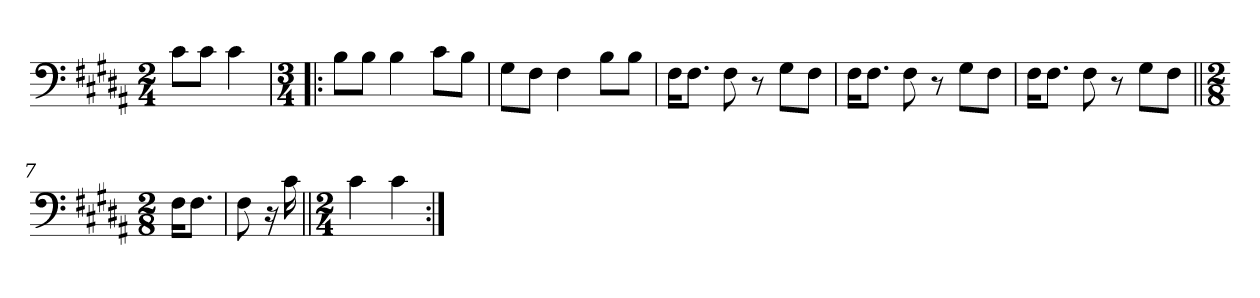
**kern
*part1
*staff1
*clefF4
*k[f#c#g#d#a#]
*M2/4
=1
8c#\L
8c#\J
4c#\
=2!|:
*M3/4
8B\L
8B\J
4B\
8c#\L
8B\J
=3
8G#\L
8F#\J
4F#\
8B\L
8B\J
=4
16F#\KL
8.F#\J
8F#\
8r
8G#\L
8F#\J
=5
16F#\KL
8.F#\J
8F#\
8r
8G#\L
8F#\J
=6
16F#\KL
8.F#\J
8F#\
8r
8G#\L
8F#\J
=7||
*M2/8
16F#\KL
8.F#\J
=8
8F#\
16r
16c#\
=9||
*M2/4
4c#\
4c#\
=:|!
*-
